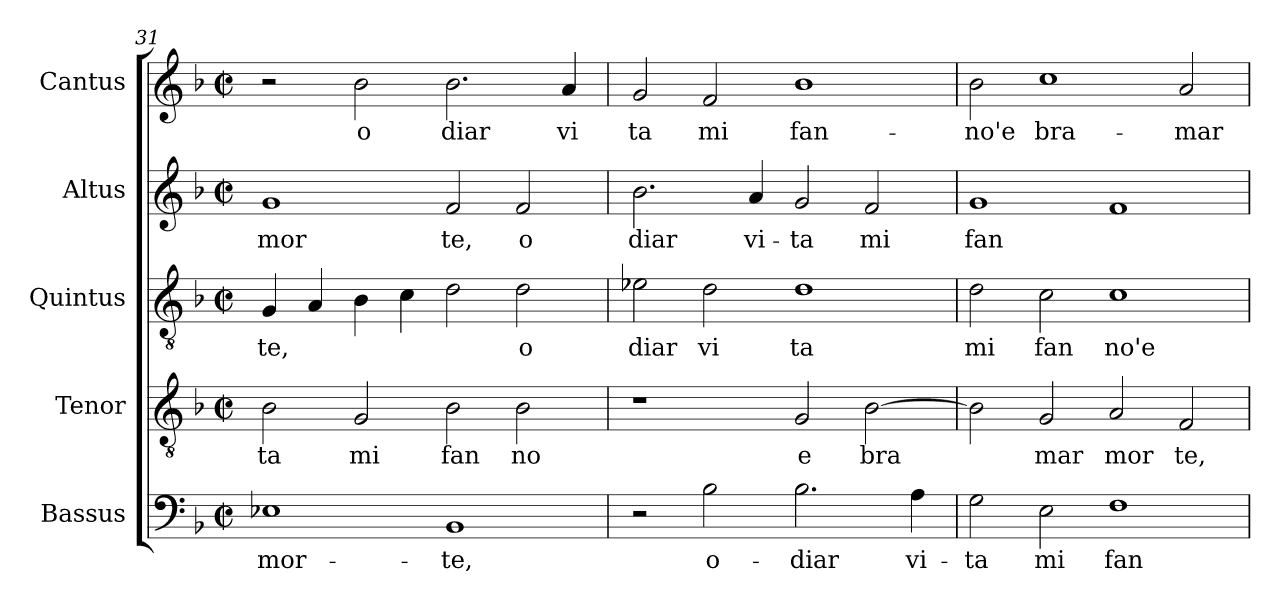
**kern	**text	**kern	**text	**kern	**text	**kern	**text	**kern	**text
*part5	*part5	*part4	*part4	*part3	*part3	*part2	*part2	*part1	*part1
*staff5	*staff5	*staff4	*staff4	*staff3	*staff3	*staff2	*staff2	*staff1	*staff1
*I"Bassus	*	*I"Tenor	*	*I"Quintus	*	*I"Altus	*	*I"Cantus	*
*clefF4	*	*clefGv2	*	*clefGv2	*	*clefG2	*	*clefG2	*
*k[b-]	*	*k[b-]	*	*k[b-]	*	*k[b-]	*	*k[b-]	*
*F:	*	*F:	*	*F:	*	*F:	*	*F:	*
*M2/2	*	*M2/2	*	*M2/2	*	*M2/2	*	*M2/2	*
*met(c|)	*	*met(c|)	*	*met(c|)	*	*met(c|)	*	*met(c|)	*
=31	=31	=31	=31	=31	=31	=31	=31	=31	=31
!	!LO:LY:b:cj	!	!LO:LY:b:cj	!	!LO:LY:b:cj	!	!LO:LY:b:cj	!	!
1E-X	mor-	2B-\	ta	4G/	te,	1g	mor	2r	.
!	!	!	!	!	!LO:LY:b:cj	!	!	!	!
.	.	.	.	4A/	.	.	.	.	.
!	!	!	!LO:LY:b:cj	!	!LO:LY:b:cj	!	!	!	!LO:LY:b:cj
.	.	2G/	mi	4B-\	.	.	.	2b-\	o
!	!	!	!	!	!LO:LY:b:cj	!	!	!	!
.	.	.	.	4c\	.	.	.	.	.
!	!LO:LY:b:cj	!	!LO:LY:b:cj	!	!LO:LY:b:cj	!	!LO:LY:b:cj	!	!LO:LY:b:cj
1BB-	-te,	2B-\	fan	2d\	.	2f/	te,	2.b-\	diar
!	!	!	!LO:LY:b:cj	!	!LO:LY:b:cj	!	!LO:LY:b:cj	!	!
.	.	2B-\	no	2d\	o	2f/	o	.	.
!	!	!	!	!	!	!	!	!	!LO:LY:b:cj
.	.	.	.	.	.	.	.	4a/	vi
!!LO:LB:g=z
=32	=32	=32	=32	=32	=32	=32	=32	=32	=32
!	!	!	!	!	!LO:LY:b:cj	!	!LO:LY:b:cj	!	!LO:LY:b:cj
2r	.	1r	.	2e-X\	diar	2.b-\	diar	2g/	ta
!	!LO:LY:b:cj	!	!	!	!LO:LY:b:cj	!	!	!	!LO:LY:b:cj
2B-\	o-	.	.	2d\	vi	.	.	2f/	mi
!	!	!	!	!	!	!	!LO:LY:b:cj	!	!
.	.	.	.	.	.	4a/	vi-	.	.
!	!LO:LY:b:cj	!	!LO:LY:b:cj	!	!LO:LY:b:cj	!	!LO:LY:b:cj	!	!LO:LY:b:cj
2.B-\	-diar	2G/	e	1d	ta	2g/	-ta	1b-	fan-
!	!	!	!LO:LY:b:cj	!	!	!	!LO:LY:b:cj	!	!
.	.	[>2B-\	bra	.	.	2f/	mi	.	.
!	!LO:LY:b:cj	!	!	!	!	!	!	!	!
4A\	vi-	.	.	.	.	.	.	.	.
=33	=33	=33	=33	=33	=33	=33	=33	=33	=33
!	!LO:LY:b:cj	!	!LO:LY:b:cj	!	!LO:LY:b:cj	!	!LO:LY:b:cj	!	!LO:LY:b:cj
2G\	-ta	2B-\]	.	2d\	mi	1g	fan-	2b-\	-no'e
!	!LO:LY:b:cj	!	!LO:LY:b:cj	!	!LO:LY:b:cj	!	!	!	!LO:LY:b:cj
2E\	mi	2G/	mar	2c\	fan	.	.	1cc	bra-
!	!LO:LY:b:cj	!	!LO:LY:b:cj	!	!LO:LY:b:cj	!	!LO:LY:b:cj	!	!
1F	fan-	2A/	mor	1c	no'e	1f	--	.	.
!	!	!	!LO:LY:b:cj	!	!	!	!	!	!LO:LY:b:cj
.	.	2F/	te,	.	.	.	.	2a/	-mar
=	=	=	=	=	=	=	=	=	=
*-	*-	*-	*-	*-	*-	*-	*-	*-	*-
